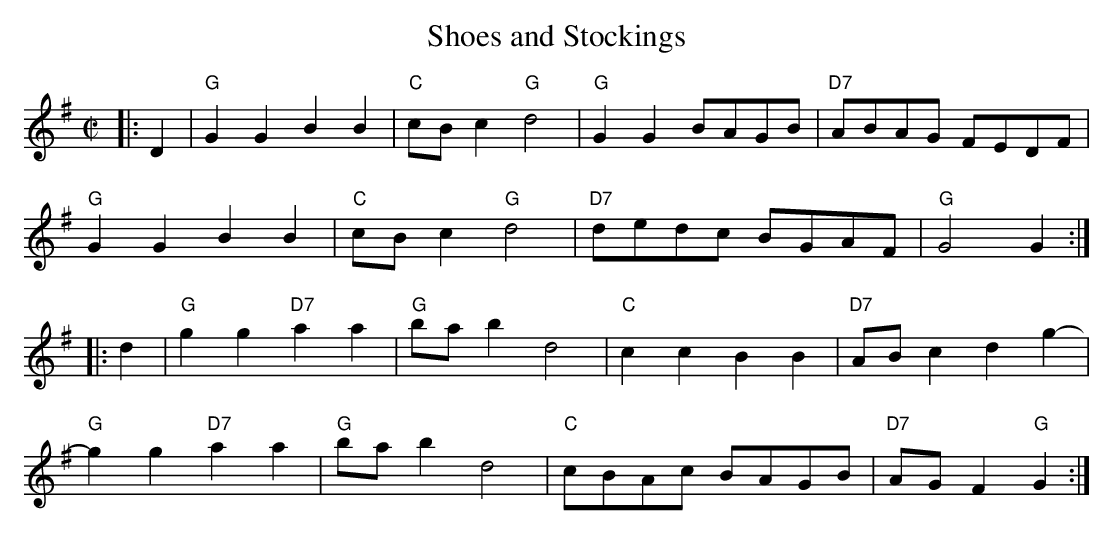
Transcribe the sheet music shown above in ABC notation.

X:1
T:Shoes and Stockings
M:C|
L:1/8
K:G
|:D2| "G"G2G2 B2B2 | "C"cBc2 "G"d4 | "G"G2G2 BAGB | "D7"ABAG FEDF |
"G"G2G2 B2B2 | "C"cBc2 "G"d4 | "D7"dedc BGAF | "G"G4 G2 :|
|:d2 | "G"g2g2 "D7"a2a2 | "G"bab2 d4 | "C"c2c2 B2B2 | "D7"ABc2 d2g2- |
"G"g2g2 "D7"a2a2 | "G"bab2 d4 | "C"cBAc BAGB | "D7"AGF2 "G"G2 :|
